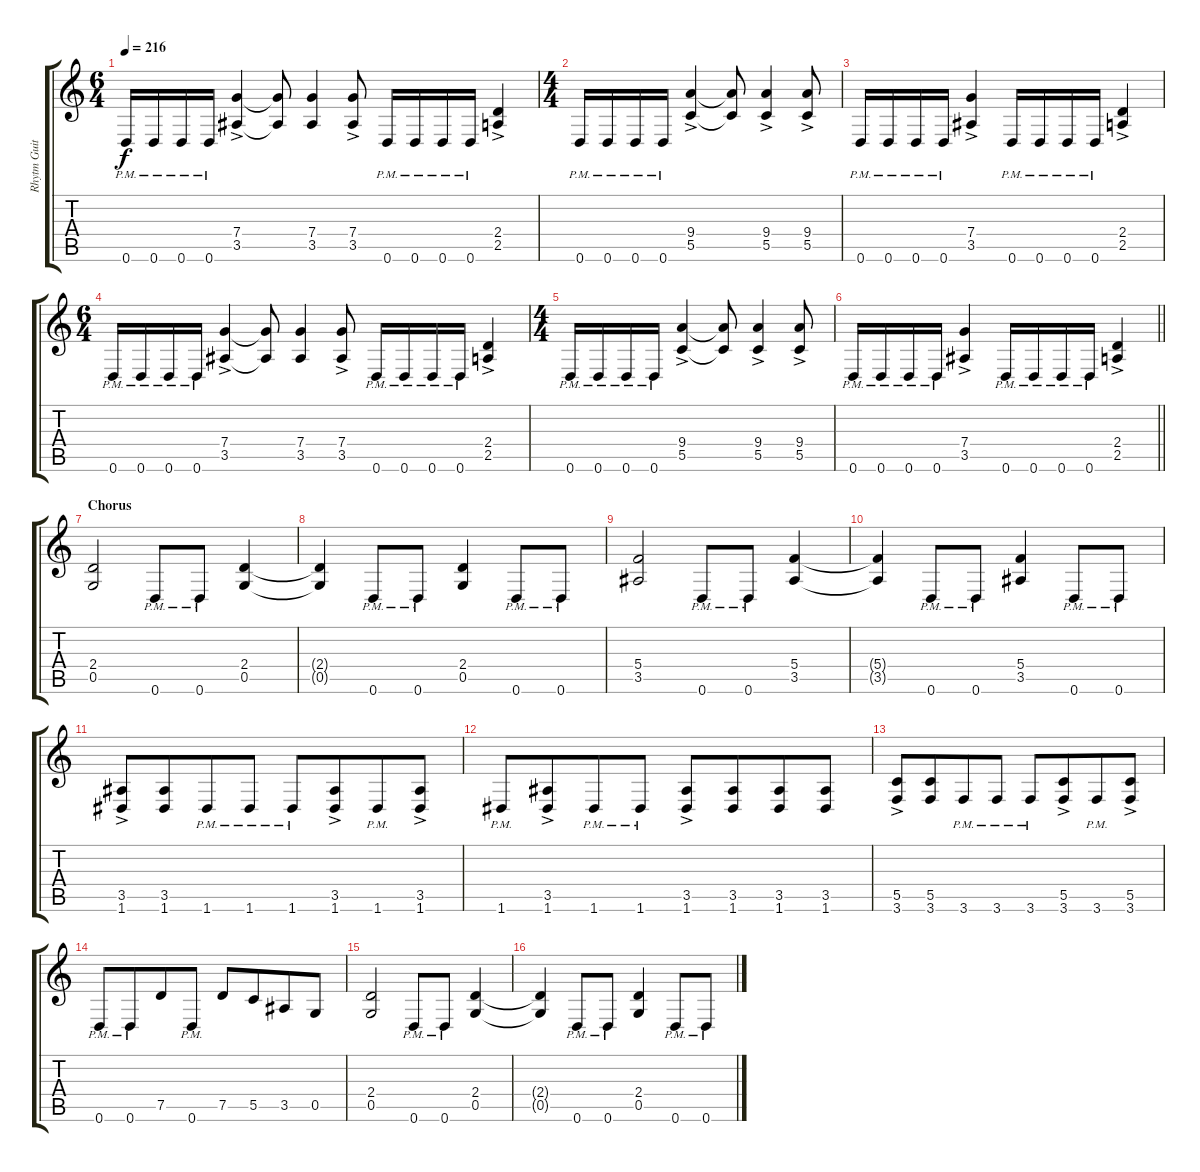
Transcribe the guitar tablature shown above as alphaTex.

\track ("Rhytm Guitar" "Rhytm Guit") {instrument distortionguitar}
\staff {score tabs}
\tuning (D4 A3 F3 C3 G2 D2) {hide}
\ts (6 4)
\tempo 216
\clef g2
\ks c
0.6{pm}.16{dy f} 0.6{pm}.16 0.6{pm}.16 0.6{pm}.16 (7.4{ac} 3.5{ac}).4 (7.4{t} 3.5{t}).8 (7.4 3.5).4 (7.4{ac} 3.5{ac}).8{beam split} 0.6{pm}.16 0.6{pm}.16 0.6{pm}.16 0.6{pm}.16 (2.4{ac} 2.5{ac}).4 |
\ts (4 4)
0.6{pm}.16 0.6{pm}.16 0.6{pm}.16 0.6{pm}.16 (9.4{ac} 5.5{ac}).4 (9.4{t} 5.5{t}).8 (9.4{ac} 5.5{ac}).4 (9.4{ac} 5.5{ac}).8 |
0.6{pm}.16 0.6{pm}.16 0.6{pm}.16 0.6{pm}.16 (7.4{ac} 3.5{ac}).4 0.6{pm}.16 0.6{pm}.16 0.6{pm}.16 0.6{pm}.16 (2.4{ac} 2.5{ac}).4 |
\ts (6 4)
0.6{pm}.16 0.6{pm}.16 0.6{pm}.16 0.6{pm}.16 (7.4{ac} 3.5{ac}).4 (7.4{t} 3.5{t}).8 (7.4 3.5).4 (7.4{ac} 3.5{ac}).8{beam split} 0.6{pm}.16 0.6{pm}.16 0.6{pm}.16 0.6{pm}.16 (2.4{ac} 2.5{ac}).4 |
\ts (4 4)
0.6{pm}.16 0.6{pm}.16 0.6{pm}.16 0.6{pm}.16 (9.4{ac} 5.5{ac}).4 (9.4{t} 5.5{t}).8 (9.4{ac} 5.5{ac}).4 (9.4{ac} 5.5{ac}).8 |
\barLineRight lightlight
0.6{pm}.16 0.6{pm}.16 0.6{pm}.16 0.6{pm}.16 (7.4{ac} 3.5{ac}).4 0.6{pm}.16 0.6{pm}.16 0.6{pm}.16 0.6{pm}.16 (2.4{ac} 2.5{ac}).4 |
\section ("" "Chorus")
(2.4 0.5).2 0.6{pm}.8 0.6{pm}.8 (2.4 0.5).4 |
(2.4{t} 0.5{t}).4 0.6{pm}.8 0.6{pm}.8 (2.4 0.5).4 0.6{pm}.8 0.6{pm}.8 |
(5.4 3.5).2 0.6{pm}.8 0.6{pm}.8 (5.4 3.5).4 |
(5.4{t} 3.5{t}).4 0.6{pm}.8 0.6{pm}.8 (5.4 3.5).4 0.6{pm}.8 0.6{pm}.8 |
(3.5{ac} 1.6{ac}).8 (3.5 1.6).8{beam merge} 1.6{pm}.8 1.6{pm}.8 1.6{pm}.8 (3.5{ac} 1.6{ac}).8{beam merge} 1.6{pm}.8 (3.5{ac} 1.6{ac}).8 |
1.6{pm}.8 (3.5{ac} 1.6{ac}).8{beam merge} 1.6{pm}.8 1.6{pm}.8 (3.5{ac} 1.6{ac}).8 (3.5 1.6).8{beam merge} (3.5 1.6).8 (3.5 1.6).8 |
(5.5{ac} 3.6{ac}).8 (5.5 3.6).8{beam merge} 3.6{pm}.8 3.6{pm}.8 3.6{pm}.8 (5.5{ac} 3.6{ac}).8{beam merge} 3.6{pm}.8 (5.5{ac} 3.6{ac}).8 |
0.6{pm}.8 0.6{pm}.8{beam merge} 7.5.8 0.6{pm}.8 7.5.8 5.5.8{beam merge} 3.5.8 0.5.8 |
(2.4 0.5).2 0.6{pm}.8 0.6{pm}.8 (2.4 0.5).4 |
(2.4{t} 0.5{t}).4 0.6{pm}.8 0.6{pm}.8 (2.4 0.5).4 0.6{pm}.8 0.6{pm}.8
